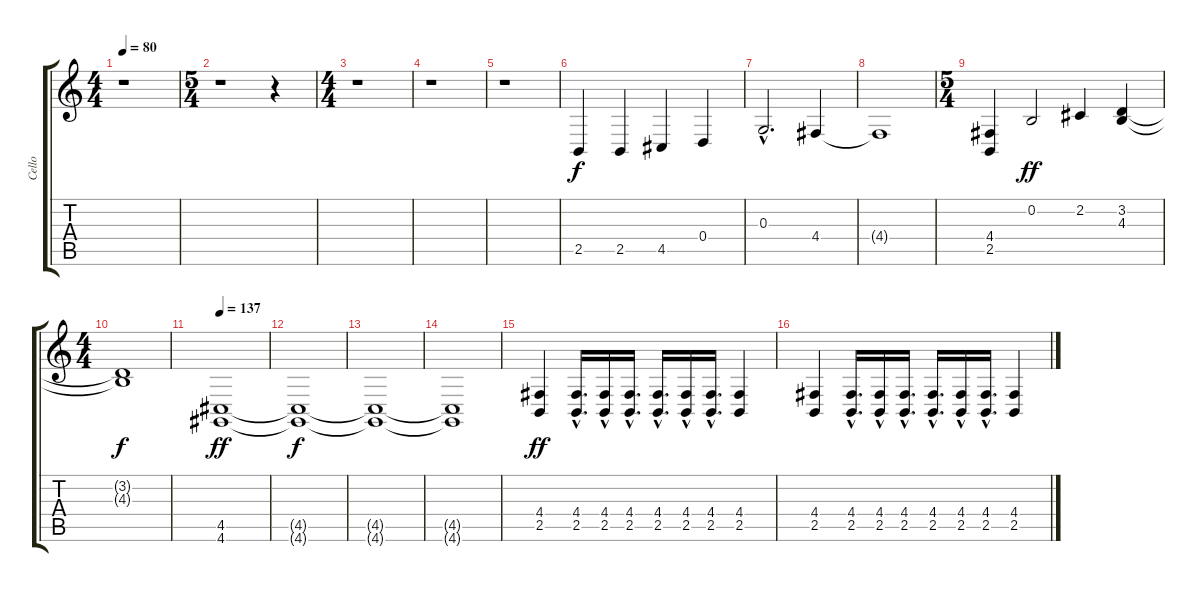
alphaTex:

\track ("Cello" "Cello") {instrument cello}
\staff {score tabs}
\tuning (E4 B3 G3 D3 A2 E2) {hide}
\ts (4 4)
\tempo 80
\clef g2
\ks c
r.1{dy f instrument cello} |
\ts (5 4)
r.1 r.4 |
\ts (4 4)
r.1 |
r.1 |
r.1 |
2.5.4 2.5.4 4.5.4 0.4.4 |
0.3{hac}.2{d} 4.4.4 |
4.4{t}.1 |
\ts (5 4)
(4.4 2.5).4 0.2.2{dy ff} 2.2.4 (3.2 4.3).4 |
\ts (4 4)
(3.2{t} 4.3{t}).1{dy f} |
\tempo 137
(4.5 4.6).1{dy ff} |
(4.5{t} 4.6{t}).1{dy f} |
(4.5{t} 4.6{t}).1 |
(4.5{t} 4.6{t}).1 |
(4.4 2.5).4{dy ff} (4.4{hac} 2.5{hac}).16{d} (4.4{hac} 2.5{hac}).16 (4.4{hac} 2.5{hac}).16{d} (4.4{hac} 2.5{hac}).16{d} (4.4{hac} 2.5{hac}).16 (4.4{hac} 2.5{hac}).16{d} (4.4 2.5).4 |
(4.4 2.5).4 (4.4{hac} 2.5{hac}).16{d} (4.4{hac} 2.5{hac}).16 (4.4{hac} 2.5{hac}).16{d} (4.4{hac} 2.5{hac}).16{d} (4.4{hac} 2.5{hac}).16 (4.4{hac} 2.5{hac}).16{d} (4.4 2.5).4
